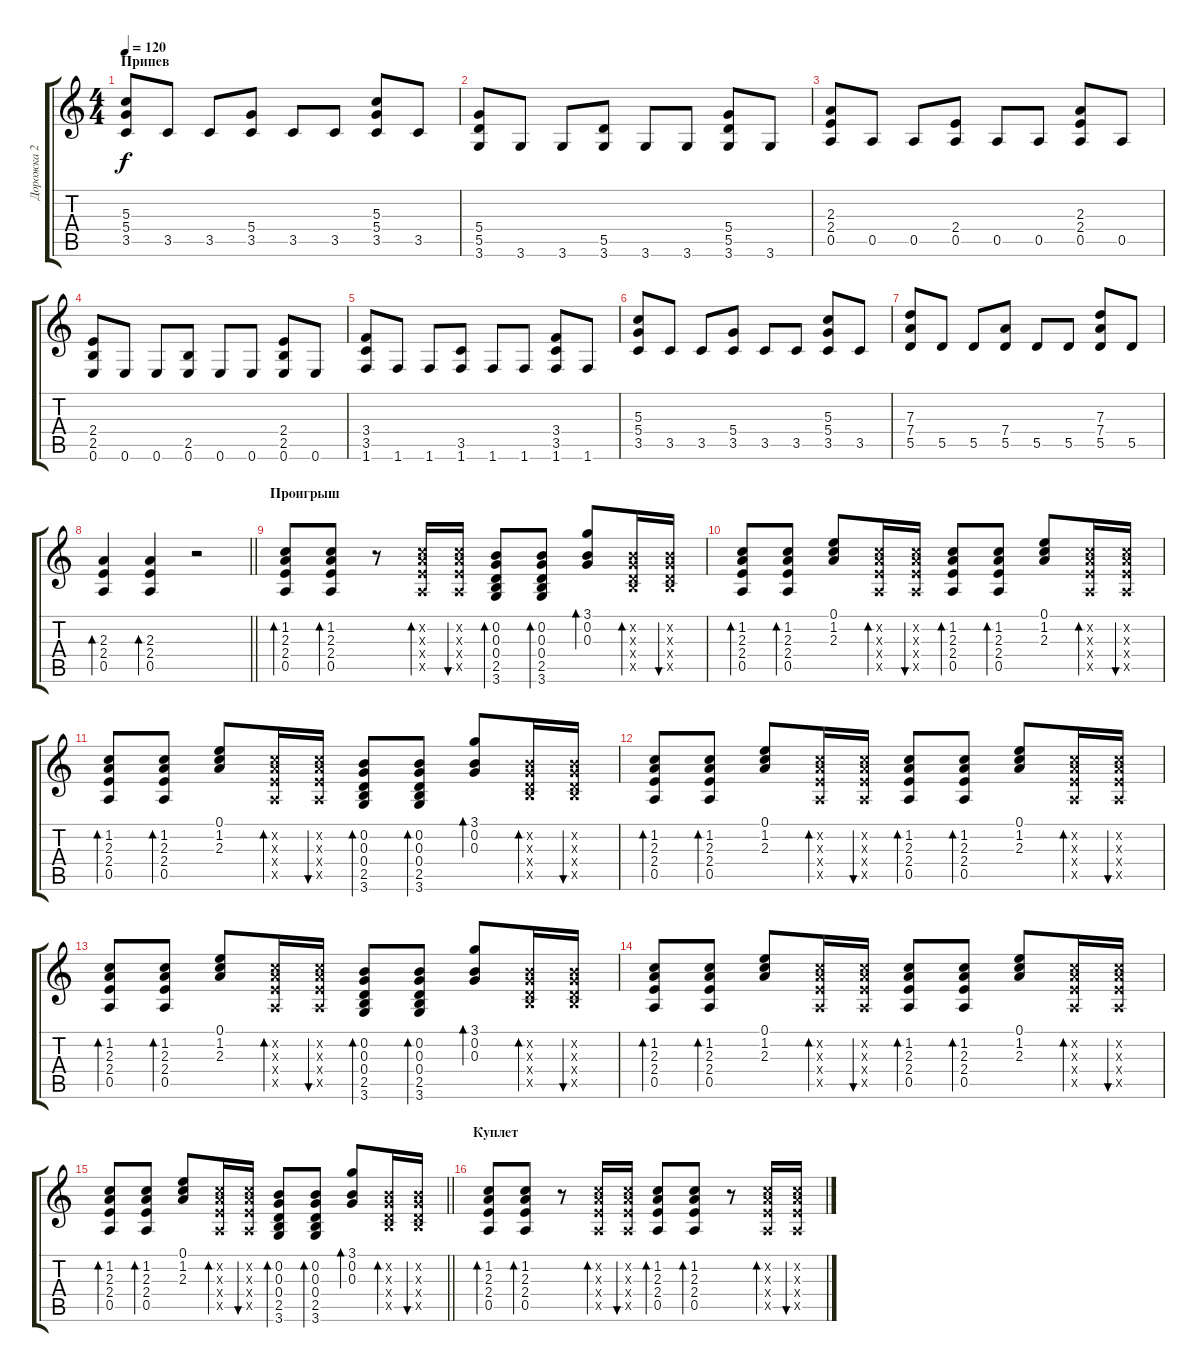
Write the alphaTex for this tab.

\track ("Дорожка 2" "Дорожка 2") {instrument acousticguitarsteel}
\staff {score tabs}
\tuning (E4 B3 G3 D3 A2 E2) {hide}
\ts (4 4)
\section ("" "Припев")
\tempo 120
\clef g2
\ks c
(5.3 5.4 3.5).8{dy f} 3.5.8 3.5.8 (5.4 3.5).8 3.5.8 3.5.8 (5.3 5.4 3.5).8 3.5.8 |
(5.4 5.5 3.6).8 3.6.8 3.6.8 (5.5 3.6).8 3.6.8 3.6.8 (5.4 5.5 3.6).8 3.6.8 |
(2.3 2.4 0.5).8 0.5.8 0.5.8 (2.4 0.5).8 0.5.8 0.5.8 (2.3 2.4 0.5).8 0.5.8 |
(2.4 2.5 0.6).8 0.6.8 0.6.8 (2.5 0.6).8 0.6.8 0.6.8 (2.4 2.5 0.6).8 0.6.8 |
(3.4 3.5 1.6).8 1.6.8 1.6.8 (3.5 1.6).8 1.6.8 1.6.8 (3.4 3.5 1.6).8 1.6.8 |
(5.3 5.4 3.5).8 3.5.8 3.5.8 (5.4 3.5).8 3.5.8 3.5.8 (5.3 5.4 3.5).8 3.5.8 |
(7.3 7.4 5.5).8 5.5.8 5.5.8 (7.4 5.5).8 5.5.8 5.5.8 (7.3 7.4 5.5).8 5.5.8 |
\barLineRight lightlight
(2.3 2.4 0.5).4{bd 60} (2.3 2.4 0.5).4{bd 120} r.2 |
\section ("" "Проигрыш")
(1.2 2.3 2.4 0.5).8{bd 60} (1.2 2.3 2.4 0.5).8{bd 60} r.8 (1.2{x} 2.3{x} 2.4{x} 0.5{x}).16{bd 60} (1.2{x} 2.3{x} 2.4{x} 0.5{x}).16{bu 60} (0.2 0.3 0.4 2.5 3.6).8{bd 60} (0.2 0.3 0.4 2.5 3.6).8{bd 60} (3.1 0.2 0.3).8{bd 60} (0.2{x} 0.3{x} 0.4{x} 2.5{x}).16{bd 60} (0.2{x} 0.3{x} 0.4{x} 2.5{x}).16{bu 60} |
(1.2 2.3 2.4 0.5).8{bd 60} (1.2 2.3 2.4 0.5).8{bd 60} (0.1 1.2 2.3).8 (1.2{x} 2.3{x} 2.4{x} 0.5{x}).16{bd 60} (1.2{x} 2.3{x} 2.4{x} 0.5{x}).16{bu 60} (1.2 2.3 2.4 0.5).8{bd 60} (1.2 2.3 2.4 0.5).8{bd 60} (0.1 1.2 2.3).8 (1.2{x} 2.3{x} 2.4{x} 0.5{x}).16{bd 60} (1.2{x} 2.3{x} 2.4{x} 0.5{x}).16{bu 60} |
(1.2 2.3 2.4 0.5).8{bd 60} (1.2 2.3 2.4 0.5).8{bd 60} (0.1 1.2 2.3).8 (1.2{x} 2.3{x} 2.4{x} 0.5{x}).16{bd 60} (1.2{x} 2.3{x} 2.4{x} 0.5{x}).16{bu 60} (0.2 0.3 0.4 2.5 3.6).8{bd 60} (0.2 0.3 0.4 2.5 3.6).8{bd 60} (3.1 0.2 0.3).8{bd 60} (0.2{x} 0.3{x} 0.4{x} 2.5{x}).16{bd 60} (0.2{x} 0.3{x} 0.4{x} 2.5{x}).16{bu 60} |
(1.2 2.3 2.4 0.5).8{bd 60} (1.2 2.3 2.4 0.5).8{bd 60} (0.1 1.2 2.3).8 (1.2{x} 2.3{x} 2.4{x} 0.5{x}).16{bd 60} (1.2{x} 2.3{x} 2.4{x} 0.5{x}).16{bu 60} (1.2 2.3 2.4 0.5).8{bd 60} (1.2 2.3 2.4 0.5).8{bd 60} (0.1 1.2 2.3).8 (1.2{x} 2.3{x} 2.4{x} 0.5{x}).16{bd 60} (1.2{x} 2.3{x} 2.4{x} 0.5{x}).16{bu 60} |
(1.2 2.3 2.4 0.5).8{bd 60} (1.2 2.3 2.4 0.5).8{bd 60} (0.1 1.2 2.3).8 (1.2{x} 2.3{x} 2.4{x} 0.5{x}).16{bd 60} (1.2{x} 2.3{x} 2.4{x} 0.5{x}).16{bu 60} (0.2 0.3 0.4 2.5 3.6).8{bd 60} (0.2 0.3 0.4 2.5 3.6).8{bd 60} (3.1 0.2 0.3).8{bd 60} (0.2{x} 0.3{x} 0.4{x} 2.5{x}).16{bd 60} (0.2{x} 0.3{x} 0.4{x} 2.5{x}).16{bu 60} |
(1.2 2.3 2.4 0.5).8{bd 60} (1.2 2.3 2.4 0.5).8{bd 60} (0.1 1.2 2.3).8 (1.2{x} 2.3{x} 2.4{x} 0.5{x}).16{bd 60} (1.2{x} 2.3{x} 2.4{x} 0.5{x}).16{bu 60} (1.2 2.3 2.4 0.5).8{bd 60} (1.2 2.3 2.4 0.5).8{bd 60} (0.1 1.2 2.3).8 (1.2{x} 2.3{x} 2.4{x} 0.5{x}).16{bd 60} (1.2{x} 2.3{x} 2.4{x} 0.5{x}).16{bu 60} |
\barLineRight lightlight
(1.2 2.3 2.4 0.5).8{bd 60} (1.2 2.3 2.4 0.5).8{bd 60} (0.1 1.2 2.3).8 (1.2{x} 2.3{x} 2.4{x} 0.5{x}).16{bd 60} (1.2{x} 2.3{x} 2.4{x} 0.5{x}).16{bu 60} (0.2 0.3 0.4 2.5 3.6).8{bd 60} (0.2 0.3 0.4 2.5 3.6).8{bd 60} (3.1 0.2 0.3).8{bd 60} (0.2{x} 0.3{x} 0.4{x} 2.5{x}).16{bd 60} (0.2{x} 0.3{x} 0.4{x} 2.5{x}).16{bu 60} |
\section ("" "Куплет")
(1.2 2.3 2.4 0.5).8{bd 60} (1.2 2.3 2.4 0.5).8{bd 60} r.8 (1.2{x} 2.3{x} 2.4{x} 0.5{x}).16{bd 60} (1.2{x} 2.3{x} 2.4{x} 0.5{x}).16{bu 60} (1.2 2.3 2.4 0.5).8{bd 60} (1.2 2.3 2.4 0.5).8{bd 60} r.8 (1.2{x} 2.3{x} 2.4{x} 0.5{x}).16{bd 60} (1.2{x} 2.3{x} 2.4{x} 0.5{x}).16{bu 60}
